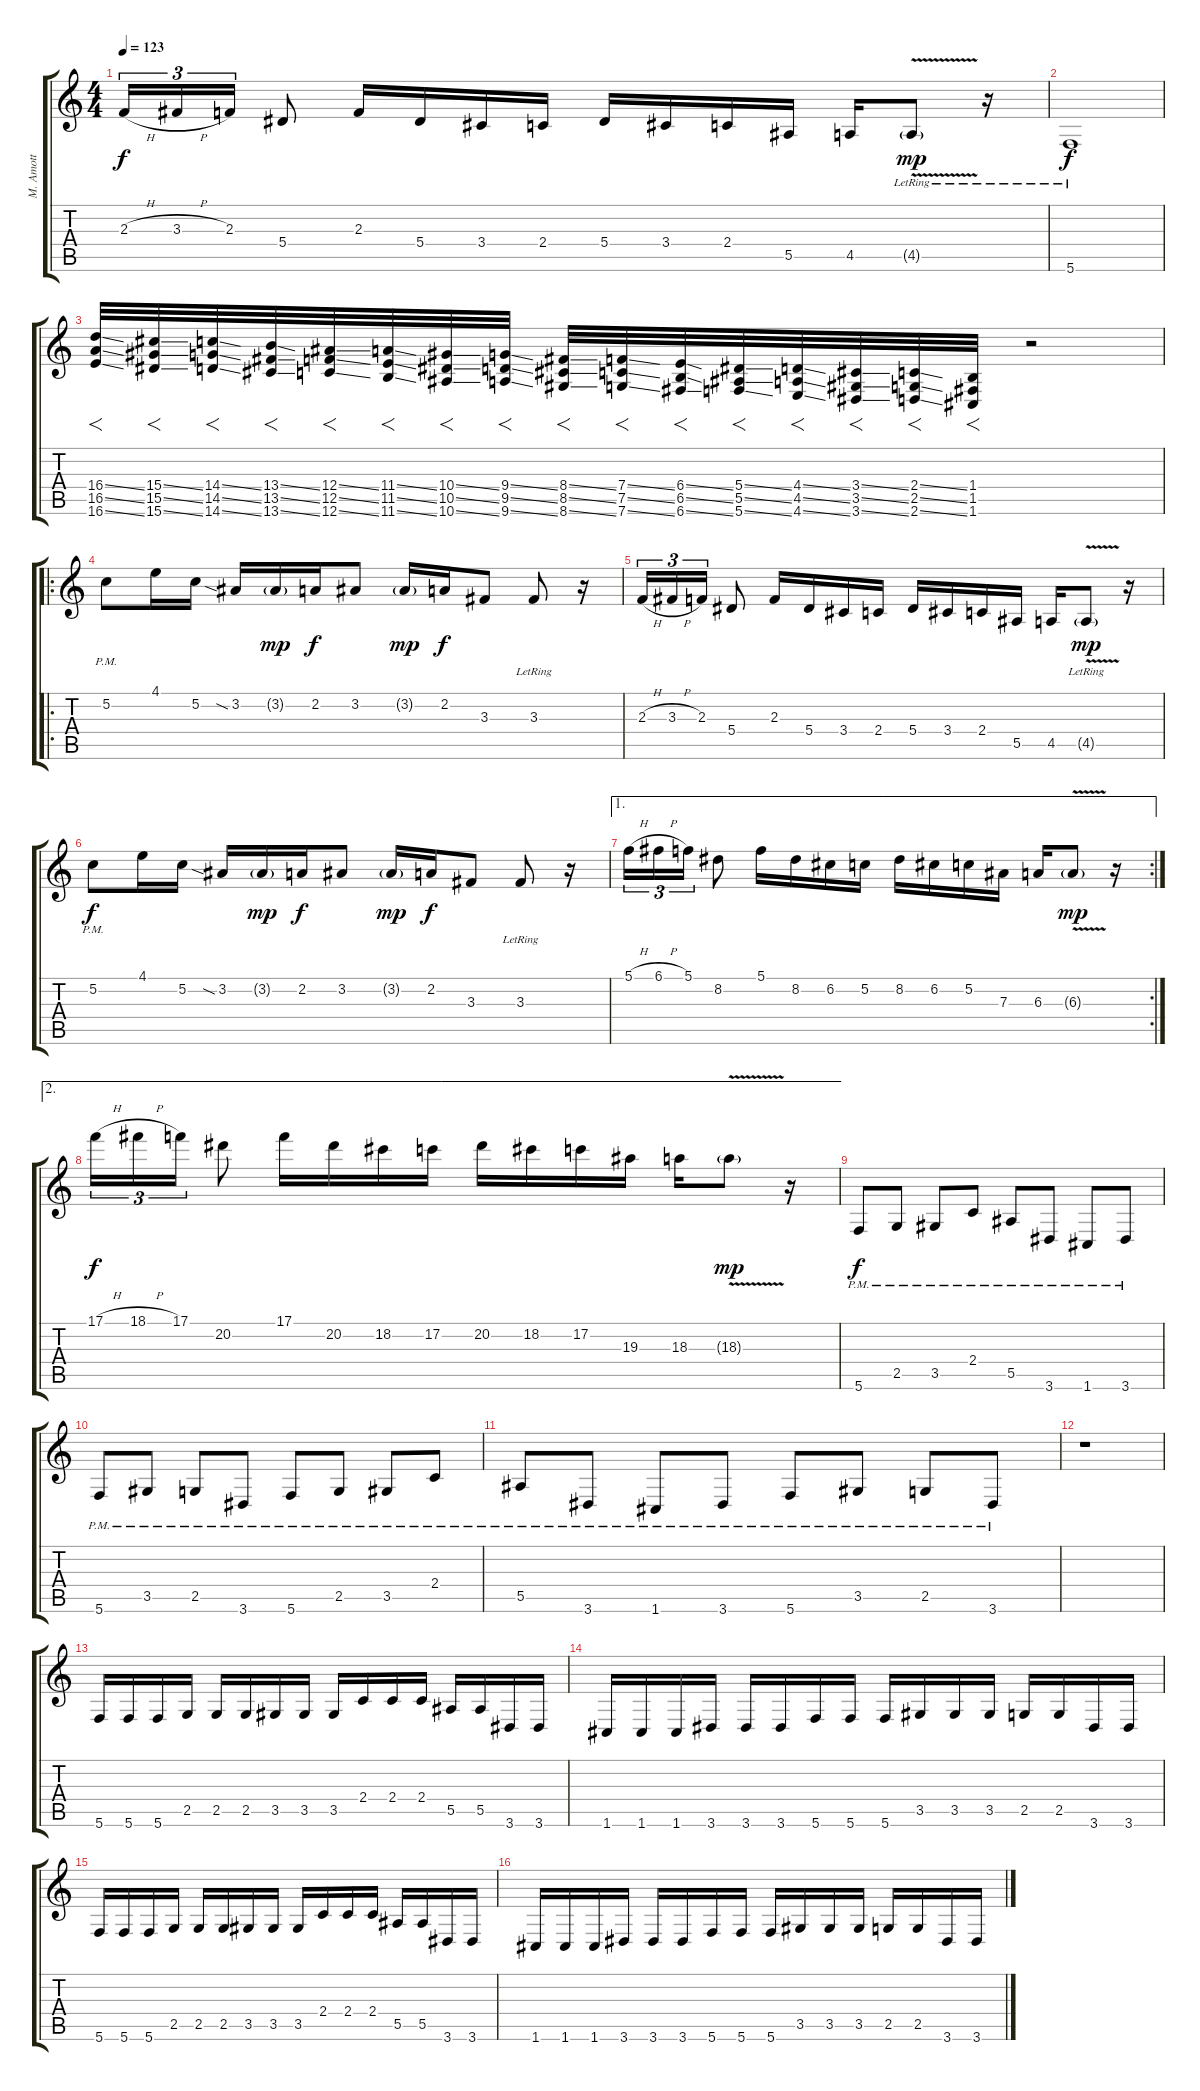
\track ("M. Amott" "M. Amott") {instrument distortionguitar}
\staff {score tabs}
\tuning (C4 G3 Eb3 Bb2 F2 C2) {hide}
\ts (4 4)
\tempo 123
\clef g2
\ks c
2.3{h}.16{tu (3 2) dy f} 3.3{h}.16{tu (3 2)} 2.3.16{tu (3 2)} 5.4.8 2.3.16 5.4.16 3.4.16 2.4.16 5.4.16 3.4.16 2.4.16 5.5.16 4.5.16 4.5{v g lr}.8{dy mp} r.16 |
5.6{lr}.1{dy f} |
(16.4{ss} 16.5{ss} 16.6{ss}).32{f} (15.4{ss} 15.5{ss} 15.6{ss}).32{f} (14.4{ss} 14.5{ss} 14.6{ss}).32{f} (13.4{ss} 13.5{ss} 13.6{ss}).32{f} (12.4{ss} 12.5{ss} 12.6{ss}).32{f} (11.4{ss} 11.5{ss} 11.6{ss}).32{f} (10.4{ss} 10.5{ss} 10.6{ss}).32{f} (9.4{ss} 9.5{ss} 9.6{ss}).32{f} (8.4{ss} 8.5{ss} 8.6{ss}).32{f} (7.4{ss} 7.5{ss} 7.6{ss}).32{f} (6.4{ss} 6.5{ss} 6.6{ss}).32{f} (5.4{ss} 5.5{ss} 5.6{ss}).32{f} (4.4{ss} 4.5{ss} 4.6{ss}).32{f} (3.4{ss} 3.5{ss} 3.6{ss}).32{f} (2.4{ss} 2.5{ss} 2.6{ss}).32{f} (1.4 1.5 1.6).32{f} r.2 |
\ro
5.2{pm}.8 4.1.16 5.2.16 3.2{sia}.16 3.2{g}.16{dy mp} 2.2.16{dy f} 3.2.8 3.2{g}.16{dy mp} 2.2.16{dy f} 3.3.8 3.3{lr}.8 r.16 |
2.3{h}.16{tu (3 2)} 3.3{h}.16{tu (3 2)} 2.3.16{tu (3 2)} 5.4.8 2.3.16 5.4.16 3.4.16 2.4.16 5.4.16 3.4.16 2.4.16 5.5.16 4.5.16 4.5{v g lr}.8{dy mp} r.16 |
5.2{pm}.8{dy f} 4.1.16 5.2.16 3.2{sia}.16 3.2{g}.16{dy mp} 2.2.16{dy f} 3.2.8 3.2{g}.16{dy mp} 2.2.16{dy f} 3.3.8 3.3{lr}.8 r.16 |
\ae 1
\rc 2
5.1{h}.16{tu (3 2)} 6.1{h}.16{tu (3 2)} 5.1.16{tu (3 2)} 8.2.8 5.1.16 8.2.16 6.2.16 5.2.16 8.2.16 6.2.16 5.2.16 7.3.16 6.3.16 6.3{v g}.8{dy mp} r.16 |
\ae 2
17.1{h}.16{tu (3 2) dy f} 18.1{h}.16{tu (3 2)} 17.1.16{tu (3 2)} 20.2.8 17.1.16 20.2.16 18.2.16 17.2.16 20.2.16 18.2.16 17.2.16 19.3.16 18.3.16 18.3{v g}.8{dy mp} r.16 |
5.6{pm}.8{dy f} 2.5{pm}.8 3.5{pm}.8 2.4{pm}.8 5.5{pm}.8 3.6{pm}.8 1.6{pm}.8 3.6{pm}.8 |
5.6{pm}.8 3.5{pm}.8 2.5{pm}.8 3.6{pm}.8 5.6{pm}.8 2.5{pm}.8 3.5{pm}.8 2.4{pm}.8 |
5.5{pm}.8 3.6{pm}.8 1.6{pm}.8 3.6{pm}.8 5.6{pm}.8 3.5{pm}.8 2.5{pm}.8 3.6{pm}.8 |
r.1 |
5.6.16 5.6.16 5.6.16 2.5.16 2.5.16 2.5.16 3.5.16 3.5.16 3.5.16 2.4.16 2.4.16 2.4.16 5.5.16 5.5.16 3.6.16 3.6.16 |
1.6.16 1.6.16 1.6.16 3.6.16 3.6.16 3.6.16 5.6.16 5.6.16 5.6.16 3.5.16 3.5.16 3.5.16 2.5.16 2.5.16 3.6.16 3.6.16 |
5.6.16 5.6.16 5.6.16 2.5.16 2.5.16 2.5.16 3.5.16 3.5.16 3.5.16 2.4.16 2.4.16 2.4.16 5.5.16 5.5.16 3.6.16 3.6.16 |
1.6.16 1.6.16 1.6.16 3.6.16 3.6.16 3.6.16 5.6.16 5.6.16 5.6.16 3.5.16 3.5.16 3.5.16 2.5.16 2.5.16 3.6.16 3.6.16
